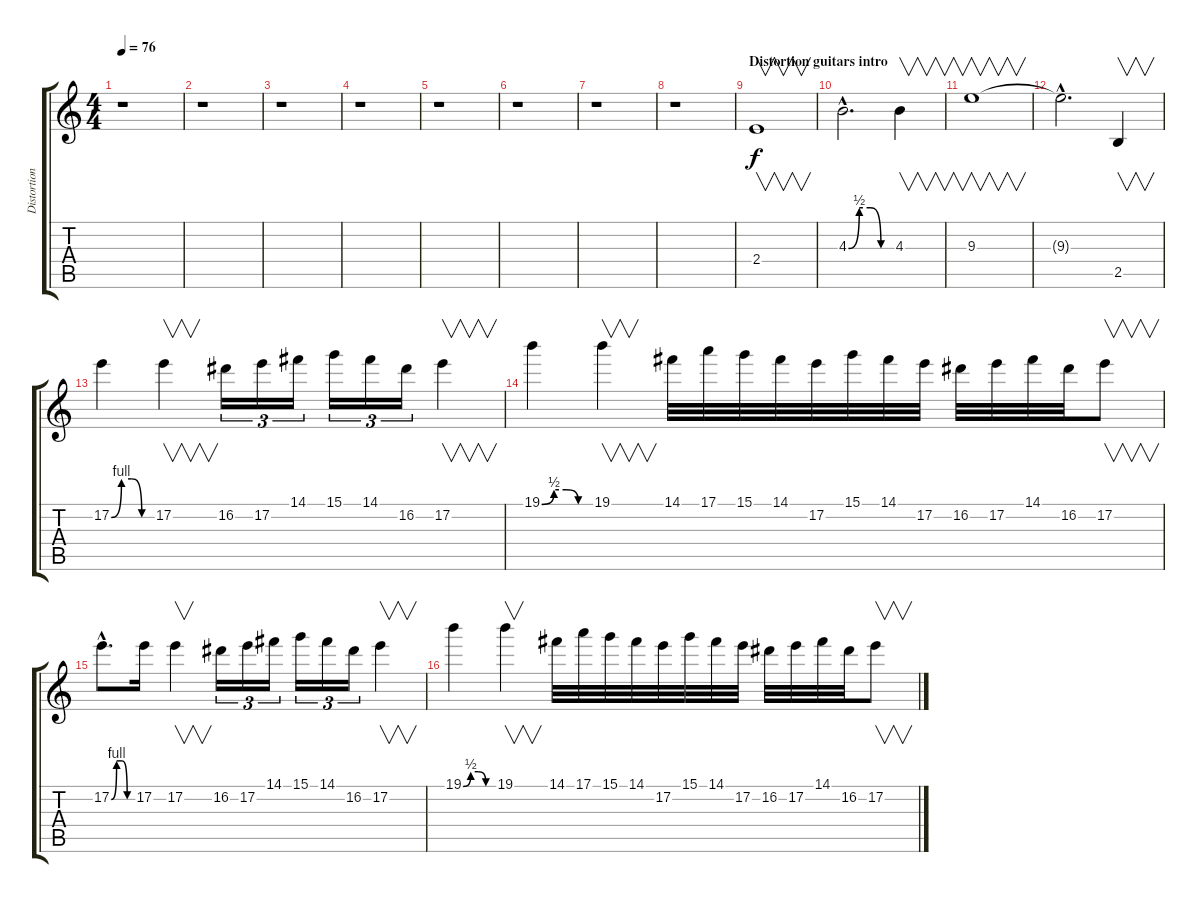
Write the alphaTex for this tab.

\track ("Distortion Guitar 1" "Distortion") {instrument distortionguitar}
\staff {score tabs}
\tuning (E4 B3 G3 D3 A2 E2) {hide}
\ts (4 4)
\tempo 76
\clef g2
\ks c
r.1{dy f} |
r.1 |
r.1 |
r.1 |
r.1 |
r.1 |
r.1 |
r.1 |
\section ("" "Distortion guitars intro")
2.4.1{v} |
4.3{be (custom 0 0 15 2 30 2 45 0 60 0) hac}.2{d} 4.3.4{v} |
9.3.1{v} |
9.3{hac t}.2{d} 2.5.4{v} |
17.2{be (custom 0 0 15 4 30 4 45 0 60 0)}.4 17.2.4{v} 16.2.16{tu (3 2)} 17.2.16{tu (3 2)} 14.1.16{tu (3 2)} 15.1.16{tu (3 2)} 14.1.16{tu (3 2)} 16.2.16{tu (3 2)} 17.2.4{v} |
19.1{be (custom 0 0 15 2 30 2 45 0 60 0)}.4 19.1.4{v} 14.1.32 17.1.32 15.1.32 14.1.32 17.2.32 15.1.32 14.1.32 17.2.32 16.2.32 17.2.32 14.1.32 16.2.32 17.2.8{v} |
17.2{be (custom 0 0 15 4 30 4 45 0 60 0) hac}.8{d} 17.2.16 17.2.4{v} 16.2.16{tu (3 2)} 17.2.16{tu (3 2)} 14.1.16{tu (3 2)} 15.1.16{tu (3 2)} 14.1.16{tu (3 2)} 16.2.16{tu (3 2)} 17.2.4{v} |
19.1{be (custom 0 0 15 2 30 2 45 0 60 0)}.4 19.1.4{v} 14.1.32 17.1.32 15.1.32 14.1.32 17.2.32 15.1.32 14.1.32 17.2.32 16.2.32 17.2.32 14.1.32 16.2.32 17.2.8{v}
